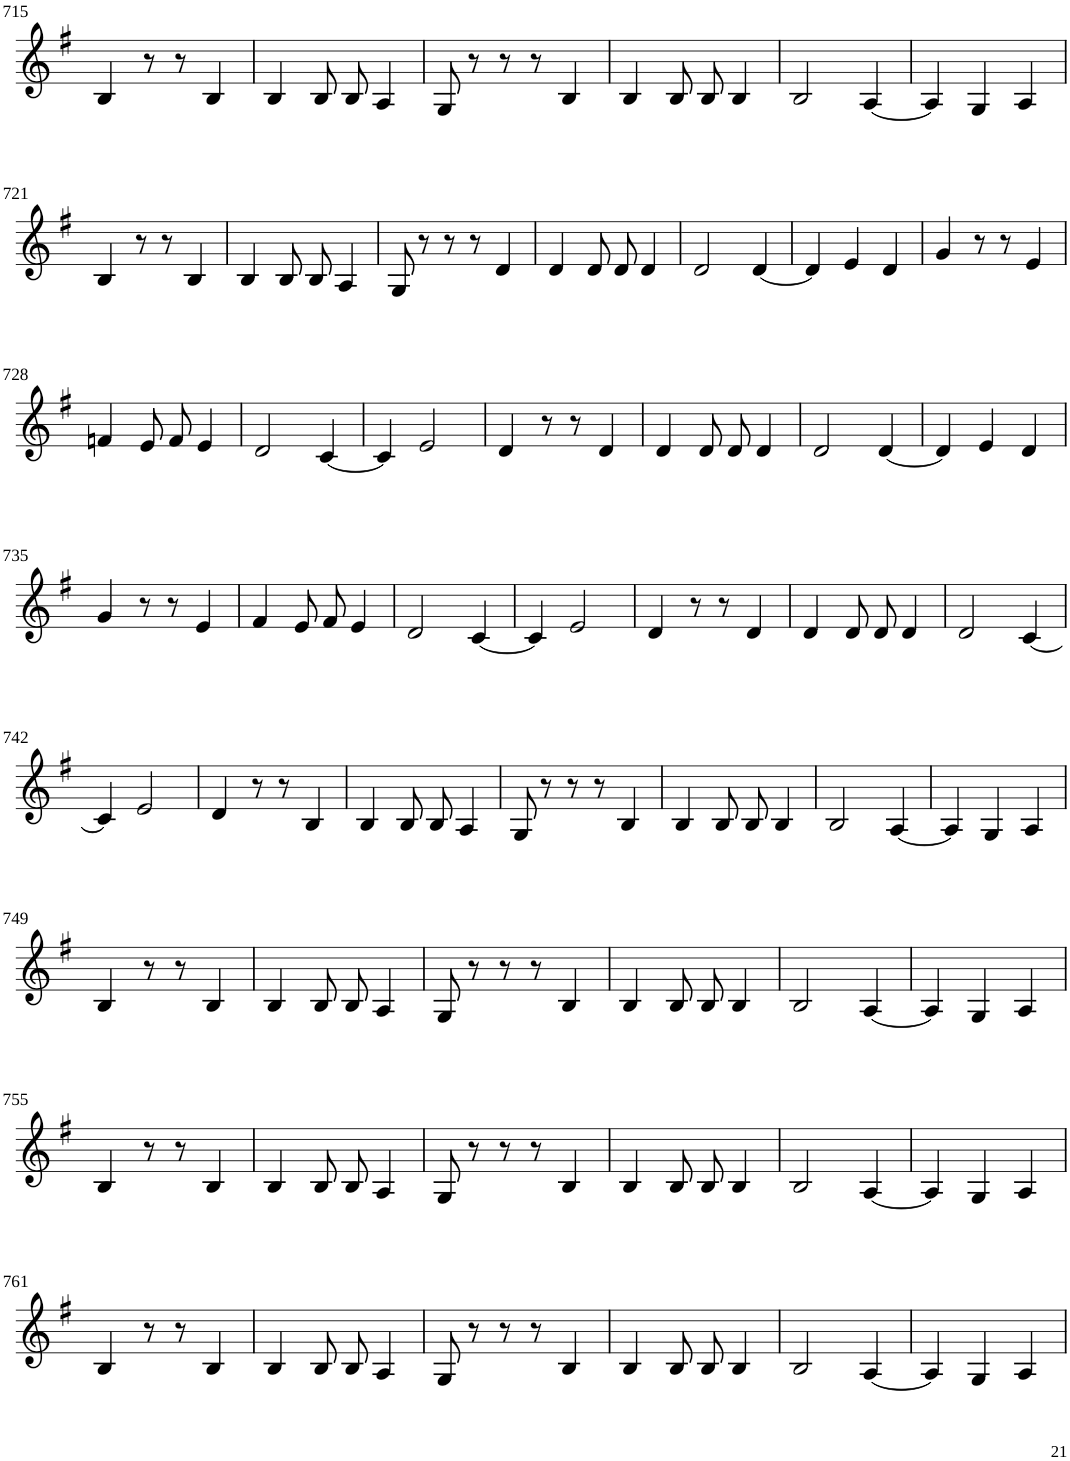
**kern
*part1
*staff1
*I"Violin
!!LO:PB:g=z
*clefG2
*k[f#]
*G:
*M6/8
=715
4B/
8r
8r
4B/
=716
4B/
8B/
8B/
4A/
=717
8G/
8r
8r
8r
4B/
=718
4B/
8B/
8B/
4B/
=719
2B/
[4A/
=720
4A/]
4G/
4A/
!!LO:LB:g=z
=721
4B/
8r
8r
4B/
=722
4B/
8B/
8B/
4A/
=723
8G/
8r
8r
8r
4d/
=724
4d/
8d/
8d/
4d/
=725
2d/
[4d/
=726
4d/]
4e/
4d/
=727
4g/
8r
8r
4e/
!!LO:LB:g=z
=728
4fn/
8e/
8f/
4e/
=729
2d/
[4c/
=730
4c/]
2e/
=731
4d/
8r
8r
4d/
=732
4d/
8d/
8d/
4d/
=733
2d/
[4d/
=734
4d/]
4e/
4d/
!!LO:LB:g=z
=735
4g/
8r
8r
4e/
=736
4f#/
8e/
8f#/
4e/
=737
2d/
[4c/
=738
4c/]
2e/
=739
4d/
8r
8r
4d/
=740
4d/
8d/
8d/
4d/
=741
2d/
[4c/
!!LO:LB:g=z
=742
4c/]
2e/
=743
4d/
8r
8r
4B/
=744
4B/
8B/
8B/
4A/
=745
8G/
8r
8r
8r
4B/
=746
4B/
8B/
8B/
4B/
=747
2B/
[4A/
=748
4A/]
4G/
4A/
!!LO:LB:g=z
=749
4B/
8r
8r
4B/
=750
4B/
8B/
8B/
4A/
=751
8G/
8r
8r
8r
4B/
=752
4B/
8B/
8B/
4B/
=753
2B/
[4A/
=754
4A/]
4G/
4A/
!!LO:LB:g=z
=755
4B/
8r
8r
4B/
=756
4B/
8B/
8B/
4A/
=757
8G/
8r
8r
8r
4B/
=758
4B/
8B/
8B/
4B/
=759
2B/
[4A/
=760
4A/]
4G/
4A/
!!LO:LB:g=z
=761
4B/
8r
8r
4B/
=762
4B/
8B/
8B/
4A/
=763
8G/
8r
8r
8r
4B/
=764
4B/
8B/
8B/
4B/
=765
2B/
[4A/
=766
4A/]
4G/
4A/
=
*-
